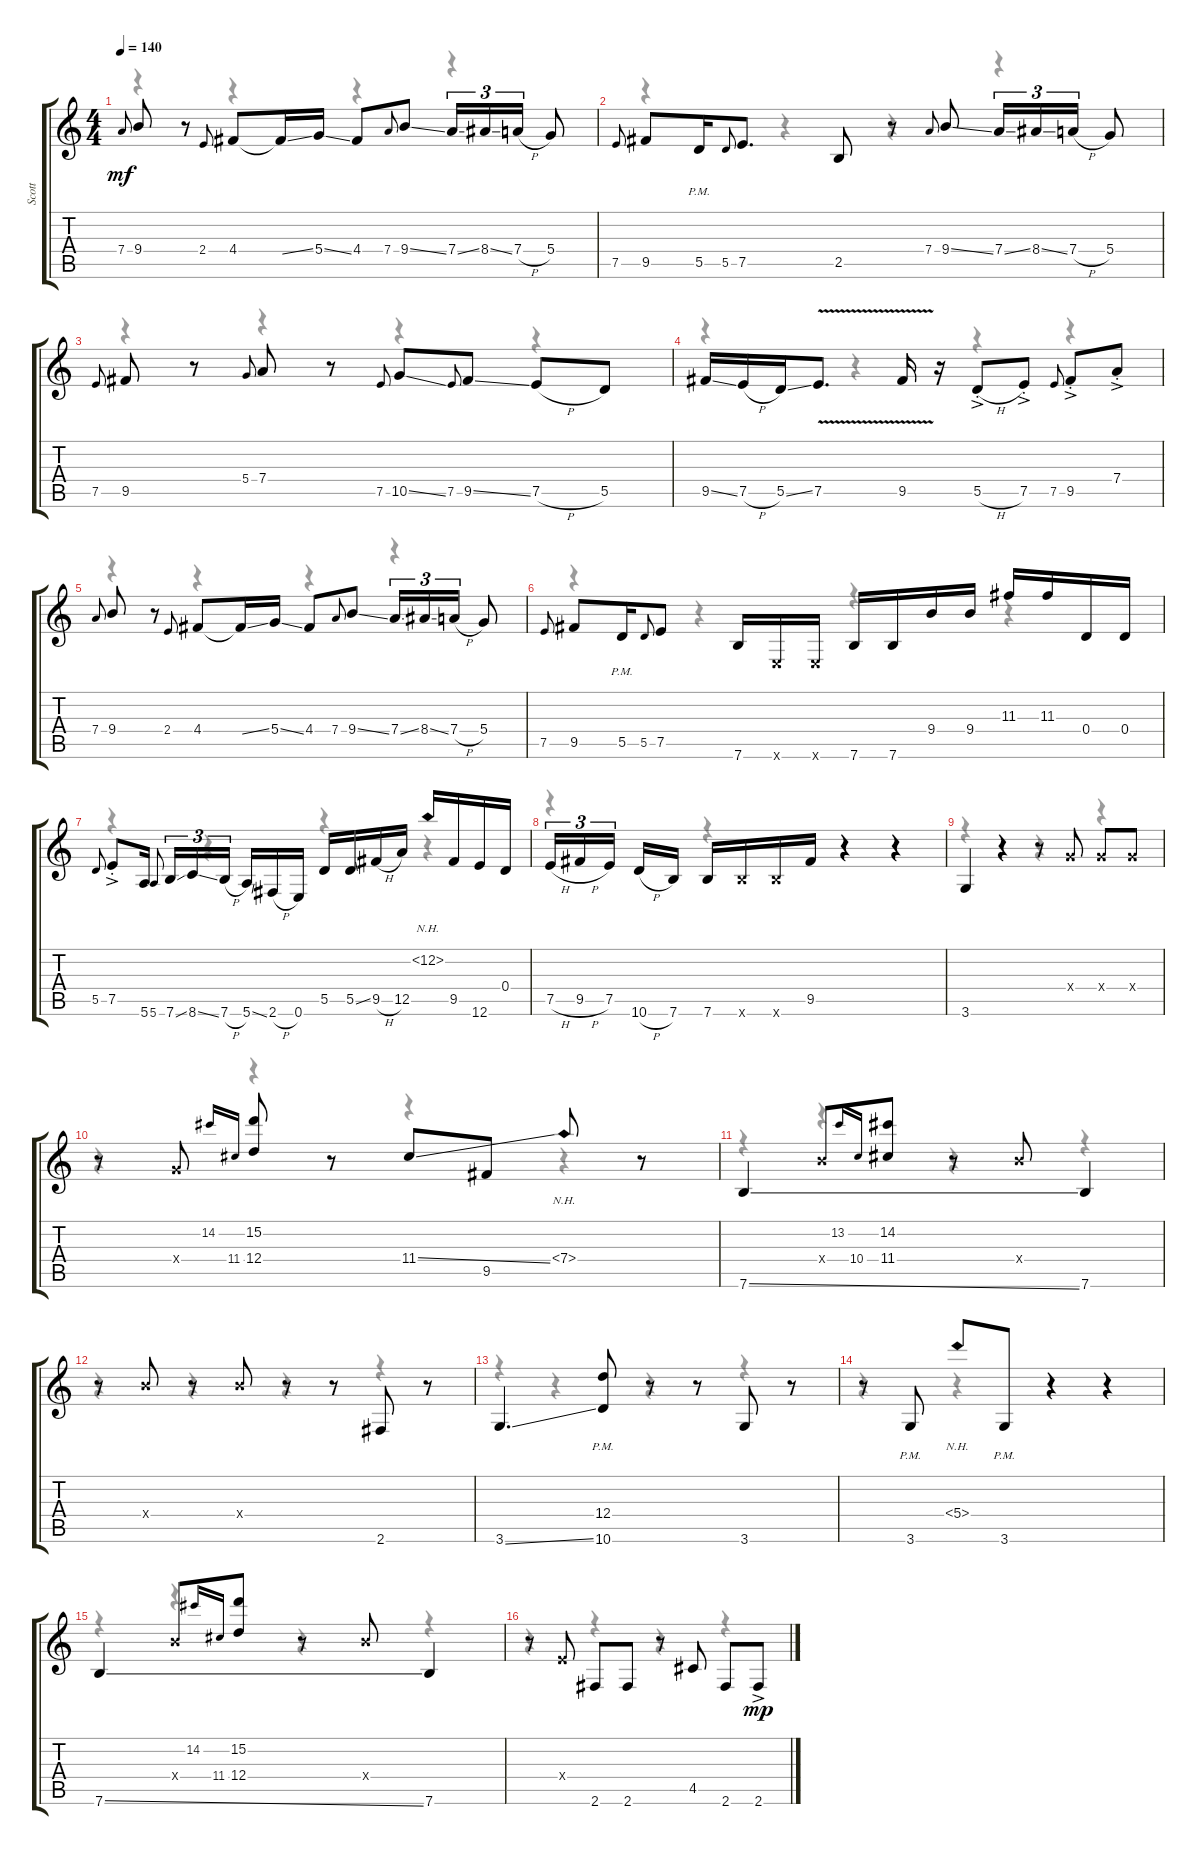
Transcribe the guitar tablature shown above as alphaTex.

\track ("Scott" "Scott") {instrument electricguitarclean}
\staff {score tabs}
\tuning (E4 B3 G3 D3 A2 E2) {hide}
\voice
\ts (4 4)
\tempo 140
\clef g2
\ks c
7.4.8{gr onbeat dy mf} 9.4.8 r.8 2.4.8{gr onbeat} 4.4.8 4.4{ss t}.16 5.4{ss}.16 4.4.8 7.4.8{gr onbeat} 9.4{ss}.8 7.4{ss}.16{tu (3 2)} 8.4{ss}.16{tu (3 2)} 7.4{h}.16{tu (3 2)} 5.4.8 |
7.5.8{gr onbeat} 9.5.8 5.5{pm}.16 5.5.8{gr onbeat} 7.5.8{d} 2.5.8 r.8 7.4.8{gr onbeat} 9.4{ss}.8 7.4{ss}.16{tu (3 2)} 8.4{ss}.16{tu (3 2)} 7.4{h}.16{tu (3 2)} 5.4.8 |
7.5.8{gr onbeat} 9.5.8 r.8 5.4.8{gr onbeat} 7.4.8 r.8 7.5.8{gr onbeat} 10.5{ss}.8 7.5.8{gr onbeat} 9.5{ss}.8 7.5{h}.8 5.5.8 |
9.5{ss}.16 7.5{h}.16 5.5{ss}.16 7.5{v}.8{d} 9.5{v}.16 r.16 5.5{h ac st}.8 7.5{ac st}.8 7.5.8{gr onbeat} 9.5{ac st}.8 7.4{ac st}.8 |
7.4.8{gr onbeat} 9.4.8 r.8 2.4.8{gr onbeat} 4.4.8 4.4{ss t}.16 5.4{ss}.16 4.4.8 7.4.8{gr onbeat} 9.4{ss}.8 7.4{ss}.16{tu (3 2)} 8.4{ss}.16{tu (3 2)} 7.4{h}.16{tu (3 2)} 5.4.8 |
7.5.8{gr onbeat} 9.5.8 5.5{pm}.16 5.5.8{gr onbeat} 7.5.8 7.6.16 0.6{x}.16 0.6{x}.16 7.6.16 7.6.16 9.4.16 9.4.16 11.3.16 11.3.16 0.4.16 0.4.16 |
5.5.8{gr onbeat} 7.5{ac st}.8 5.6.16 5.6.8{gr onbeat} 7.6{ss}.16{tu (3 2)} 8.6{ss}.16{tu (3 2)} 7.6{h}.16{tu (3 2)} 5.6{ss}.16 2.6{h}.16 0.6.16 5.5.16 5.5{ss}.16 9.5{h}.16 12.5.16 12.2{nh}.16 9.5.16 12.6.16 0.4.16 |
7.5{h}.16{tu (3 2)} 9.5{h}.16{tu (3 2)} 7.5.16{tu (3 2)} 10.6{h}.16 7.6.16 7.6.16 7.6{x}.16 7.6{x}.16 9.5.16 r.4 r.4 |
3.6.4 r.4 r.8 5.4{x}.8 5.4{x}.8 5.4{x}.8 |
r.8 5.4{x}.8 14.2.16{gr onbeat} 11.4.16{gr onbeat} (15.2 12.4).8 r.8 11.4{ss}.8 9.5.8 7.4{nh}.8 r.8 |
7.6{ss}.4 9.4{x}.8 13.2.16{gr onbeat} 10.4.16{gr onbeat} (14.2 11.4).8 r.8 9.4{x}.8 7.6.4 |
r.8 9.4{x}.8 r.8 9.4{x}.8 r.8 r.8 2.6.8 r.8 |
3.6{ss}.4{d} (12.4{pm} 10.6{pm}).8 r.8 r.8 3.6.8 r.8 |
r.8 3.6{pm}.8 5.4{nh}.8 3.6{pm}.8 r.4 r.4 |
7.6{ss}.4 9.4{x}.8 14.2.16{gr onbeat} 11.4.16{gr onbeat} (15.2 12.4).8 r.8 9.4{x}.8 7.6.4 |
r.8 2.4{x}.8 2.6.8 2.6.8 r.8 4.5.8 2.6.8 2.6{ac}.8{dy mp}
\voice
\clef g2
\ottava regular
\simile none
\ks c
r.4{dy f} r.4 r.4 r.4 |
r.4 r.4 r.4 r.4 |
r.4 r.4 r.4 r.4 |
r.4 r.4 r.4 r.4 |
r.4 r.4 r.4 r.4 |
r.4 r.4 r.4 r.4 |
r.4 r.4 r.4 r.4 |
r.4 r.4 r.4 r.4 |
r.4 r.4 r.4 r.4 |
r.4 r.4 r.4 r.4 |
r.4 r.4 r.4 r.4 |
r.4 r.4 r.4 r.4 |
r.4 r.4 r.4 r.4 |
r.4 r.4 r.4 r.4 |
r.4 r.4 r.4 r.4 |
r.4 r.4 r.4 r.4
